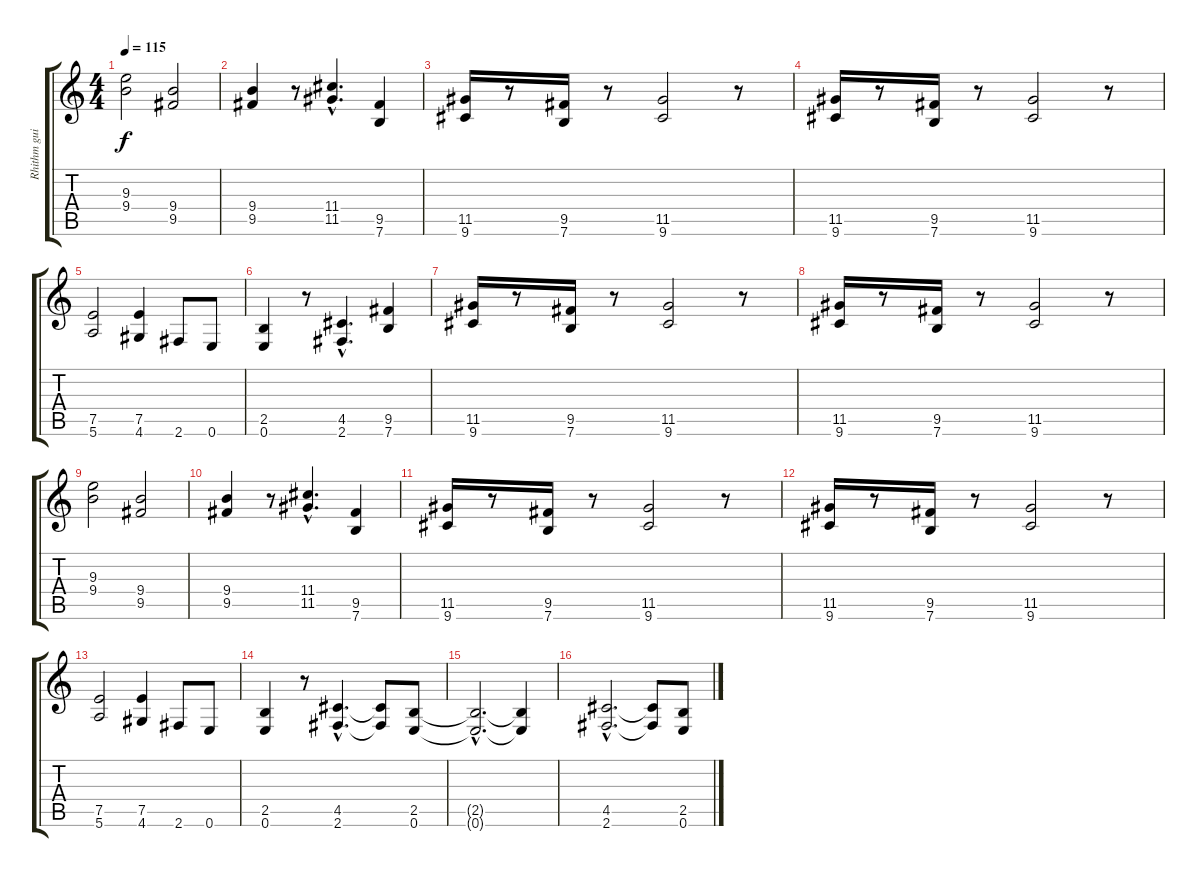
\track ("Rhithm guitar" "Rhithm gui") {instrument distortionguitar}
\staff {score tabs}
\tuning (E4 B3 G3 D3 A2 E2) {hide}
\ts (4 4)
\tempo 115
\clef g2
\ks c
(9.3 9.4).2{dy f} (9.4 9.5).2 |
(9.4 9.5).4 r.8 (11.4{hac} 11.5{hac}).4{d} (9.5 7.6).4 |
(11.5 9.6).16 r.8 (9.5 7.6).16 r.8 (11.5 9.6).2 r.8 |
(11.5 9.6).16 r.8 (9.5 7.6).16 r.8 (11.5 9.6).2 r.8 |
(7.5 5.6).2 (7.5 4.6).4 2.6.8 0.6.8 |
(2.5 0.6).4 r.8 (4.5{hac} 2.6{hac}).4{d} (9.5 7.6).4 |
(11.5 9.6).16 r.8 (9.5 7.6).16 r.8 (11.5 9.6).2 r.8 |
(11.5 9.6).16 r.8 (9.5 7.6).16 r.8 (11.5 9.6).2 r.8 |
(9.3 9.4).2 (9.4 9.5).2 |
(9.4 9.5).4 r.8 (11.4{hac} 11.5{hac}).4{d} (9.5 7.6).4 |
(11.5 9.6).16 r.8 (9.5 7.6).16 r.8 (11.5 9.6).2 r.8 |
(11.5 9.6).16 r.8 (9.5 7.6).16 r.8 (11.5 9.6).2 r.8 |
(7.5 5.6).2 (7.5 4.6).4 2.6.8 0.6.8 |
(2.5 0.6).4 r.8 (4.5{hac} 2.6{hac}).4{d} (4.5{t} 2.6{t}).8 (2.5 0.6).8 |
(2.5{hac t} 0.6{hac t}).2{d} (2.5{t} 0.6{t}).4 |
(4.5{hac} 2.6{hac}).2{d} (4.5{t} 2.6{t}).8 (2.5 0.6).8
